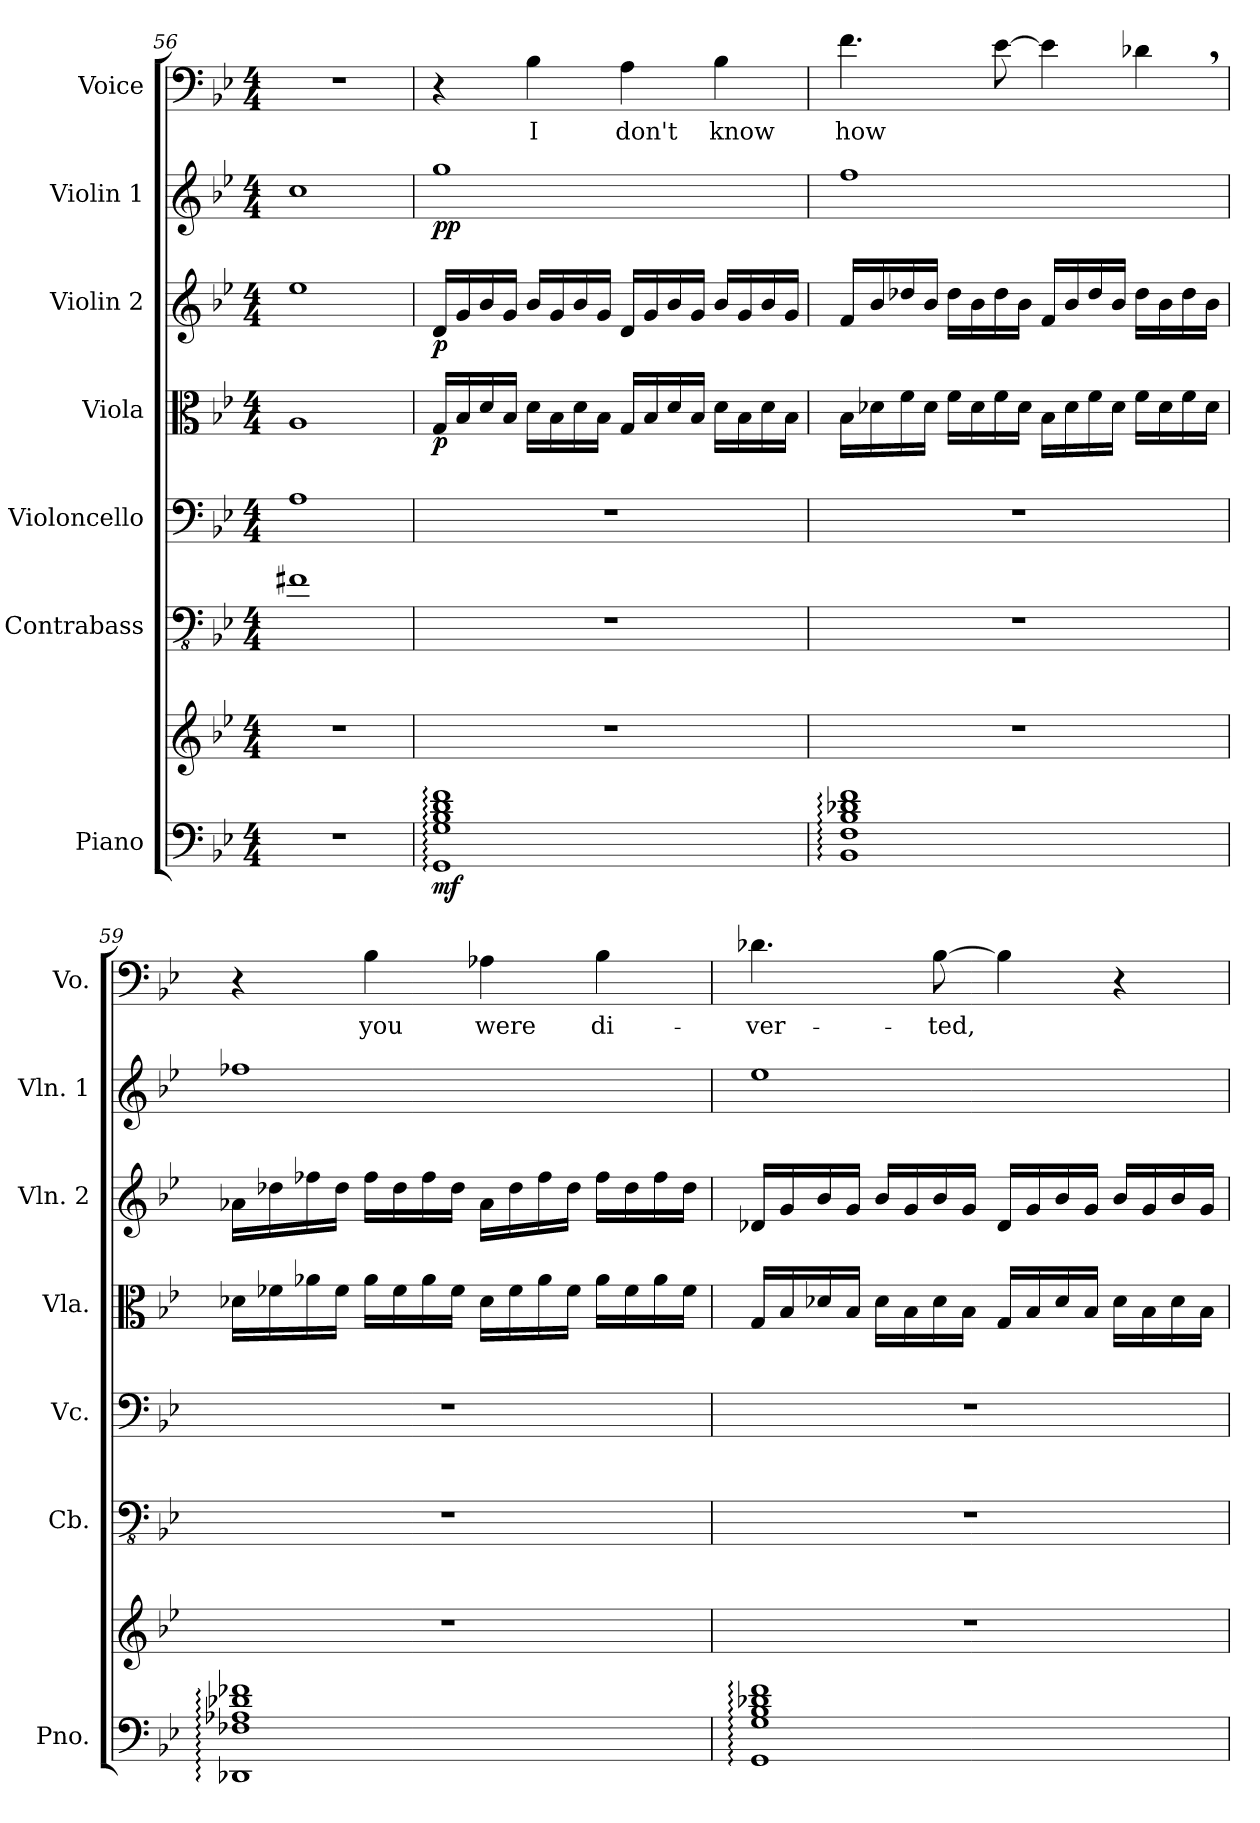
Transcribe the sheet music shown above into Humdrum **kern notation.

**kern	**kern	**dynam	**kern	**kern	**kern	**dynam	**kern	**dynam	**kern	**dynam	**kern	**text
*part7	*part7	*part7	*part6	*part5	*part4	*part4	*part3	*part3	*part2	*part2	*part1	*part1
*staff8	*staff7	*staff7/8	*staff6	*staff5	*staff4	*staff4	*staff3	*staff3	*staff2	*staff2	*staff1	*staff1
*I"Piano	*	*	*I"Contrabass	*I"Violoncello	*I"Viola	*	*I"Violin 2	*	*I"Violin 1	*	*I"Voice	*
*I'Pno.	*	*	*I'Cb.	*I'Vc.	*I'Vla.	*	*I'Vln. 2	*	*I'Vln. 1	*	*I'Vo.	*
*clefF4	*clefG2	*	*clefFv4	*clefF4	*clefC3	*	*clefG2	*	*clefG2	*	*clefF4	*
*	*	*	*ITrd7c12	*	*	*	*	*	*	*	*	*
*k[b-e-]	*k[b-e-]	*	*k[b-e-]	*k[b-e-]	*k[b-e-]	*	*k[b-e-]	*	*k[b-e-]	*	*k[b-e-]	*
*M4/4	*M4/4	*	*M4/4	*M4/4	*M4/4	*	*M4/4	*	*M4/4	*	*M4/4	*
=56	=56	=56	=56	=56	=56	=56	=56	=56	=56	=56	=56	=56
1r	1r	.	1FF#X	1A	1A	.	1ee-	.	1cc	.	1r	.
!!LO:PB:g=z
=57	=57	=57	=57	=57	=57	=57	=57	=57	=57	=57	=57	=57
!	!	!LO:DY:b=2	!	!	!	!LO:DY:b	!	!LO:DY:b	!	!LO:DY:b	!	!
1GG: 1G: 1B-: 1d: 1f:	1r	mf	1r	1r	16G/LL	p	16d/LL	p	1gg	pp	4r	.
.	.	.	.	.	16B-/	.	16g/	.	.	.	.	.
.	.	.	.	.	16d/	.	16b-/	.	.	.	.	.
.	.	.	.	.	16B-/JJ	.	16g/JJ	.	.	.	.	.
.	.	.	.	.	16d\LL	.	16b-/LL	.	.	.	4B-\	I
.	.	.	.	.	16B-\	.	16g/	.	.	.	.	.
.	.	.	.	.	16d\	.	16b-/	.	.	.	.	.
.	.	.	.	.	16B-\JJ	.	16g/JJ	.	.	.	.	.
.	.	.	.	.	16G/LL	.	16d/LL	.	.	.	4A\	don't
.	.	.	.	.	16B-/	.	16g/	.	.	.	.	.
.	.	.	.	.	16d/	.	16b-/	.	.	.	.	.
.	.	.	.	.	16B-/JJ	.	16g/JJ	.	.	.	.	.
.	.	.	.	.	16d\LL	.	16b-/LL	.	.	.	4B-\	know
.	.	.	.	.	16B-\	.	16g/	.	.	.	.	.
.	.	.	.	.	16d\	.	16b-/	.	.	.	.	.
.	.	.	.	.	16B-\JJ	.	16g/JJ	.	.	.	.	.
=58	=58	=58	=58	=58	=58	=58	=58	=58	=58	=58	=58	=58
1BB-: 1F: 1B-: 1d-X: 1f:	1r	.	1r	1r	16B-\LL	.	16f/LL	.	1ff	.	4.f\	how
.	.	.	.	.	16d-X\	.	16b-/	.	.	.	.	.
.	.	.	.	.	16f\	.	16dd-X/	.	.	.	.	.
.	.	.	.	.	16d-\JJ	.	16b-/JJ	.	.	.	.	.
.	.	.	.	.	16f\LL	.	16dd-\LL	.	.	.	.	.
.	.	.	.	.	16d-\	.	16b-\	.	.	.	.	.
.	.	.	.	.	16f\	.	16dd-\	.	.	.	[8e-\	.
.	.	.	.	.	16d-\JJ	.	16b-\JJ	.	.	.	.	.
.	.	.	.	.	16B-\LL	.	16f/LL	.	.	.	4e-\]	.
.	.	.	.	.	16d-\	.	16b-/	.	.	.	.	.
.	.	.	.	.	16f\	.	16dd-/	.	.	.	.	.
.	.	.	.	.	16d-\JJ	.	16b-/JJ	.	.	.	.	.
.	.	.	.	.	16f\LL	.	16dd-\LL	.	.	.	4d-X,\	.
.	.	.	.	.	16d-\	.	16b-\	.	.	.	.	.
.	.	.	.	.	16f\	.	16dd-\	.	.	.	.	.
.	.	.	.	.	16d-\JJ	.	16b-\JJ	.	.	.	.	.
!!LO:PB:g=z
=59	=59	=59	=59	=59	=59	=59	=59	=59	=59	=59	=59	=59
1DD-X: 1F-X: 1A-X: 1d-X: 1f-X:	1r	.	1r	1r	16d-X\LL	.	16a-X\LL	.	1ff-X	.	4r	.
.	.	.	.	.	16f-X\	.	16dd-X\	.	.	.	.	.
.	.	.	.	.	16a-X\	.	16ff-X\	.	.	.	.	.
.	.	.	.	.	16f-\JJ	.	16dd-\JJ	.	.	.	.	.
.	.	.	.	.	16a-\LL	.	16ff-\LL	.	.	.	4B-\	you
.	.	.	.	.	16f-\	.	16dd-\	.	.	.	.	.
.	.	.	.	.	16a-\	.	16ff-\	.	.	.	.	.
.	.	.	.	.	16f-\JJ	.	16dd-\JJ	.	.	.	.	.
.	.	.	.	.	16d-\LL	.	16a-\LL	.	.	.	4A-X\	were
.	.	.	.	.	16f-\	.	16dd-\	.	.	.	.	.
.	.	.	.	.	16a-\	.	16ff-\	.	.	.	.	.
.	.	.	.	.	16f-\JJ	.	16dd-\JJ	.	.	.	.	.
.	.	.	.	.	16a-\LL	.	16ff-\LL	.	.	.	4B-\	di-
.	.	.	.	.	16f-\	.	16dd-\	.	.	.	.	.
.	.	.	.	.	16a-\	.	16ff-\	.	.	.	.	.
.	.	.	.	.	16f-\JJ	.	16dd-\JJ	.	.	.	.	.
=60	=60	=60	=60	=60	=60	=60	=60	=60	=60	=60	=60	=60
1GG: 1G: 1B-: 1d-X: 1f:	1r	.	1r	1r	16G/LL	.	16d-X/LL	.	1ee-	.	4.d-X\	-ver-
.	.	.	.	.	16B-/	.	16g/	.	.	.	.	.
.	.	.	.	.	16d-X/	.	16b-/	.	.	.	.	.
.	.	.	.	.	16B-/JJ	.	16g/JJ	.	.	.	.	.
.	.	.	.	.	16d-\LL	.	16b-/LL	.	.	.	.	.
.	.	.	.	.	16B-\	.	16g/	.	.	.	.	.
.	.	.	.	.	16d-\	.	16b-/	.	.	.	[8B-\	-ted,
.	.	.	.	.	16B-\JJ	.	16g/JJ	.	.	.	.	.
.	.	.	.	.	16G/LL	.	16d-/LL	.	.	.	4B-\]	.
.	.	.	.	.	16B-/	.	16g/	.	.	.	.	.
.	.	.	.	.	16d-/	.	16b-/	.	.	.	.	.
.	.	.	.	.	16B-/JJ	.	16g/JJ	.	.	.	.	.
.	.	.	.	.	16d-\LL	.	16b-/LL	.	.	.	4r	.
.	.	.	.	.	16B-\	.	16g/	.	.	.	.	.
.	.	.	.	.	16d-\	.	16b-/	.	.	.	.	.
.	.	.	.	.	16B-\JJ	.	16g/JJ	.	.	.	.	.
=	=	=	=	=	=	=	=	=	=	=	=	=
*-	*-	*-	*-	*-	*-	*-	*-	*-	*-	*-	*-	*-
